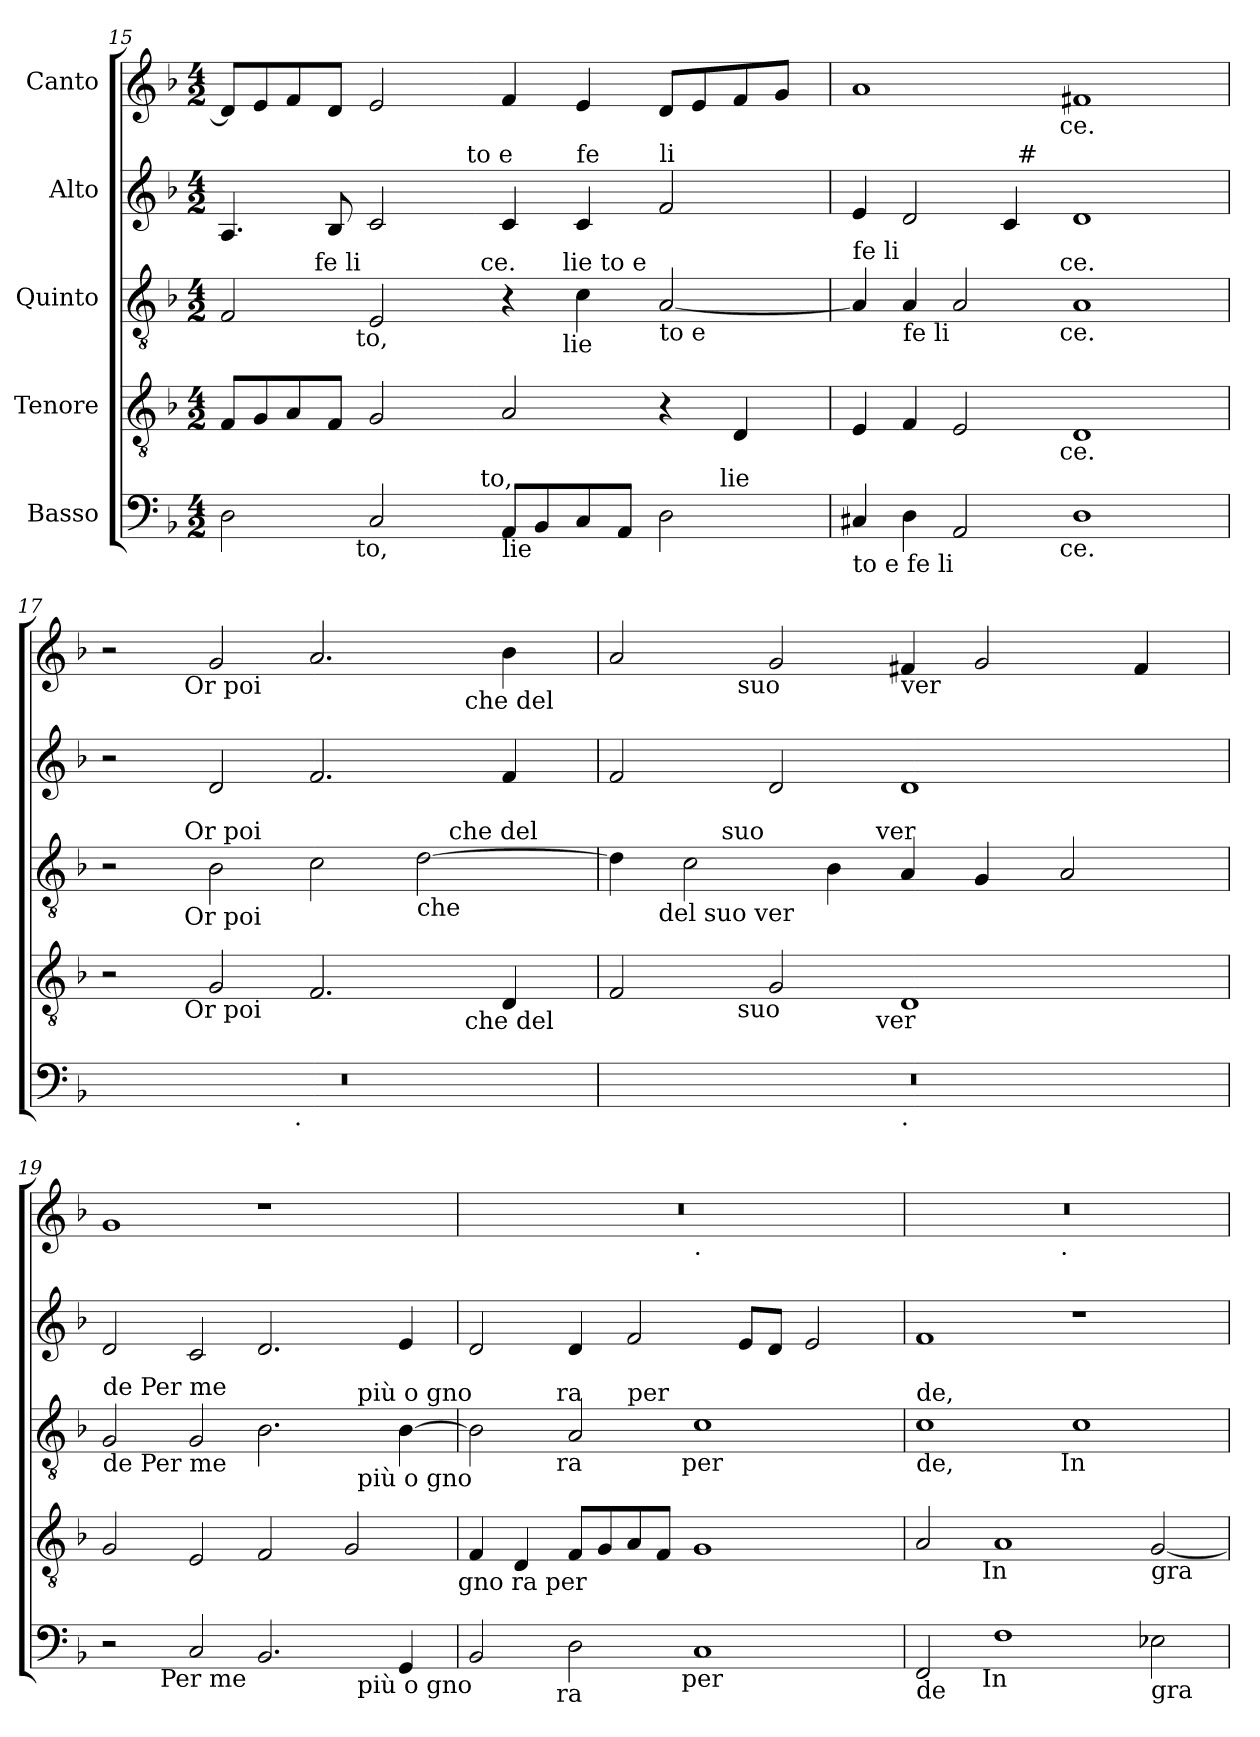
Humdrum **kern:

**kern	**kern	**kern	**kern	**kern
*part5	*part4	*part3	*part2	*part1
*staff5	*staff4	*staff3	*staff2	*staff1
*I"Basso	*I"Tenore	*I"Quinto	*I"Alto	*I"Canto
*clefF4	*clefGv2	*clefGv2	*clefG2	*clefG2
*ITrd7c12	*	*	*	*
*k[b-]	*k[b-]	*k[b-]	*k[b-]	*k[b-]
*F:	*F:	*F:	*F:	*F:
*M4/2	*M4/2	*M4/2	*M4/2	*M4/2
=15	=15	=15	=15	=15
!	!	!LO:TX:a:t=to e	!	!
!	!	!LO:TX:b:t=lie	!	!
*^	*	*^	*^	*
*	*^	*	*	*^	*	*	*
*	*	*^	*	*	*	*^	*	*	*
*	*	*	*	*	*	*	*	*^	*	*	*
2DD\	4...ryy	2...ryy	1ryy	8F/L	2F/	4ryy	4...ryy	2...ryy	1ryy	4.A/	2ryy	8d/L]
.	.	.	.	8G/	.	.	.	.	.	.	.	8e/
.	.	.	.	8A/	.	16.ryy	.	.	.	.	.	8f/
!	!	!	!	!	!	!LO:TX:a:t=fe li	!	!	!	!	!	!
.	.	.	.	.	.	1ryy	.	.	.	.	.	.
.	.	.	.	8F/J	.	.	.	.	.	8B-/	.	8d/J
!	!	!	!	!	!	!	!LO:TX:b:t=to,	!	!	!	!	!
!	!LO:TX:b:t=to,	!	!	!	!	!	!	!	!	!	!	!
.	1ryy	.	.	.	.	.	1ryy	.	.	.	.	.
2CC/	.	.	.	2G/	2E/	.	.	.	.	2c/	4ryy	2e/
.	.	.	.	.	.	.	.	.	.	.	8ryy	.
.	.	.	.	.	.	.	.	.	.	.	32ryy	.
!	!	!	!	!	!	!	!	!	!	!	!LO:TX:a:t=to e	!
.	.	.	.	.	.	.	.	.	.	.	1ryy	.
!	!	!	!	!	!	!	!	!LO:TX:a:t=ce.	!	!	!	!
!	!	!LO:TX:a:t=to,	!	!	!	!	!	!	!	!	!	!
.	.	1ryy	.	.	.	.	.	1ryy	.	.	.	.
!LO:TX:b:t=lie	!	!	!	!	!	!	!	!	!	!	!	!
8AAA/L	.	.	2ryy	2A/	4r	.	.	.	8..ryy	4c/	.	4f/
8BBB-/	.	.	.	.	.	.	.	.	.	.	.	.
!	!	!	!	!	!	!	!	!	!LO:TX:b:t=lie	!	!	!
!	!	!	!	!	!	!	!	!	!LO:TX:a:t=lie to e	!	!	!
.	.	.	.	.	.	.	.	.	2ryy	.	.	.
!	!	!	!	!	!	!	!	!	!	!LO:TX:a:t=fe	!	!
8CC/	.	.	.	.	4c\	.	.	.	.	4c/	.	4e/
.	.	.	.	.	.	2ryy	.	.	.	.	.	.
8AAA/J	.	.	.	.	.	.	.	.	.	.	.	.
.	2ryy	.	.	.	.	.	2ryy	.	.	.	.	.
!	!	!	!	!	!	!	!	!	!	!LO:TX:a:t=li	!	!
!	!	!	!	!	!LO:TX:b:t=to e	!	!	!	!	!	!	!
2DD\	.	.	8..ryy	4r	[<2A/	.	.	.	.	2f/	.	8d/L
.	.	.	.	.	.	.	.	.	.	.	.	8e/
!	!	!	!LO:TX:a:t=lie	!	!	!	!	!	!	!	!	!
.	.	.	4ryy	.	.	.	.	.	4ryy	.	.	.
.	.	.	.	4D/	.	.	.	.	.	.	.	8f/
.	.	.	.	.	.	8ryy	.	.	.	.	.	.
.	.	.	.	.	.	.	.	.	.	.	.	8g/J
.	.	.	.	.	.	.	.	.	.	.	16.ryy	.
.	.	16ryy	.	.	.	.	.	16ryy	.	.	.	.
.	32ryy	.	32ryy	.	.	32ryy	32ryy	.	32ryy	.	.	.
!!LO:LB:g=z
=16	=16	=16	=16	=16	=16	=16	=16	=16	=16	=16	=16	=16
!	!	!	!	!	!LO:TX:a:t=fe li	!	!	!	!	!	!	!
!	!	!	!	!LO:TX:b:t=to e fe li	!	!	!	!	!	!	!	!
!LO:TX:b:t=to e fe li	!	!	!	!	!	!	!	!	!	!	!	!
*	*v	*v	*v	*^	*	*v	*v	*v	*v	*	*	*^
4CC#X/	2ryy	4E/	2ryy	4A/]	2ryy	4e/	2ryy	1a	2ryy
!	!	!	!	!LO:TX:b:t=fe li	!	!	!	!	!
4DD\	.	4F/	.	4A/	.	2d/	.	.	.
2AAA/	4...ryy	2E/	4...ryy	2A/	4...ryy	.	4ryy	.	4...ryy
.	.	.	.	.	.	4c/	32ryy	.	.
!	!	!	!	!	!	!	!LO:TX:a:t=#	!	!
.	.	.	.	.	.	.	1ryy	.	.
!	!	!	!	!	!	!	!	!	!LO:TX:b:t=ce.
!	!	!	!	!	!LO:TX:b:t=ce.	!	!	!	!
!	!	!	!	!	!LO:TX:a:t=ce.	!	!	!	!
!	!	!	!LO:TX:b:t=ce.	!	!	!	!	!	!
!	!LO:TX:b:t=ce.	!	!	!	!	!	!	!	!
.	1ryy	.	1ryy	.	1ryy	.	.	.	1ryy
1DD	.	1D	.	1A	.	1d	.	1f#X	.
.	.	.	.	.	.	.	8..ryy	.	.
.	32ryy	.	32ryy	.	32ryy	.	.	.	32ryy
*	*	*	*	*	*	*v	*v	*	*
=17	=17	=17	=17	=17	=17	=17	=17	=17
*	*	*	*^	*	*^	*	*	*^
0r	2ryy	2r	4..ryy	1ryy	2r	4..ryy	1ryy	2r	2r	4..ryy	1ryy
!	!	!	!	!	!	!	!	!	!	!LO:TX:b:t=Or poi	!
!	!	!	!	!	!	!LO:TX:b:t=Or poi	!	!	!	!	!
!	!	!	!	!	!	!LO:TX:a:t=Or poi	!	!	!	!	!
!	!	!	!LO:TX:b:t=Or poi	!	!	!	!	!	!	!	!
.	.	.	1ryy	.	.	1ryy	.	.	.	1ryy	.
.	4...ryy	2G/	.	.	2B-\	.	.	2d/	2g/	.	.
!	!LO:TX:b:t=.	!	!	!	!	!	!	!	!	!	!
.	1ryy	.	.	.	.	.	.	.	.	.	.
.	.	2.F/	.	2ryy	2c\	.	2ryy	2.f/	2.a/	.	2ryy
.	.	.	2ryy	.	.	2ryy	.	.	.	2ryy	.
!	!	!	!	!	!LO:TX:b:t=che	!	!	!	!	!	!
.	.	.	.	8ryy	[>2d\	.	16.ryy	.	.	.	8ryy
!	!	!	!	!	!	!	!LO:TX:a:t=che del	!	!	!	!
.	.	.	.	.	.	.	4ryy	.	.	.	.
!	!	!	!	!	!	!	!	!	!	!	!LO:TX:b:t=che del
!	!	!	!	!LO:TX:b:t=che del	!	!	!	!	!	!	!
.	.	.	.	4.ryy	.	.	.	.	.	.	4.ryy
.	.	4D/	.	.	.	.	.	4f/	4b-\	.	.
.	.	.	.	.	.	.	8ryy	.	.	.	.
.	.	.	16ryy	.	.	16ryy	.	.	.	16ryy	.
.	32ryy	.	.	.	.	.	32ryy	.	.	.	.
*	*	*	*	*	*	*	*	*	*	*v	*v
=18	=18	=18	=18	=18	=18	=18	=18	=18	=18	=18
*	*	*	*	*	*	*	*^	*	*	*
0r	1ryy	2F/	4ryy	2...ryy	4d\]	8.ryy	4.ryy	2...ryy	2f/	2a/	4ryy
!	!	!	!	!	!	!LO:TX:b:t=del suo ver	!	!	!	!	!
.	.	.	.	.	.	1ryy	.	.	.	.	.
.	.	.	8ryy	.	2c\	.	.	.	.	.	8ryy
!	!	!	!	!	!	!	!LO:TX:a:t=suo	!	!	!	!
.	.	.	32ryy	.	.	.	1ryy	.	.	.	32ryy
!	!	!	!	!	!	!	!	!	!	!	!LO:TX:b:t=suo
!	!	!	!LO:TX:b:t=suo	!	!	!	!	!	!	!	!
.	.	.	1ryy	.	.	.	.	.	.	.	1ryy
.	.	2G/	.	.	.	.	.	.	2d/	2g/	.
.	.	.	.	.	4B-\	.	.	.	.	.	.
!	!	!	!	!	!	!	!	!LO:TX:a:t=ver	!	!	!
!	!	!	!	!LO:TX:b:t=ver	!	!	!	!	!	!	!
.	.	.	.	1ryy	.	.	.	1ryy	.	.	.
!	!	!	!	!	!	!	!	!	!	!LO:TX:b:t=ver	!
!	!LO:TX:b:t=.	!	!	!	!	!	!	!	!	!	!
.	1ryy	1D	.	.	4A/	.	.	.	1d	4f#X/	.
.	.	.	.	.	.	2ryy	.	.	.	.	.
.	.	.	.	.	4G/	.	.	.	.	2g/	.
.	.	.	.	.	.	.	2ryy	.	.	.	.
.	.	.	2ryy	.	.	.	.	.	.	.	2ryy
.	.	.	.	.	2A/	.	.	.	.	.	.
.	.	.	.	.	.	4ryy	.	.	.	.	.
.	.	.	.	.	.	.	.	.	.	4f#/	.
.	.	.	.	.	.	.	8ryy	.	.	.	.
.	.	.	16.ryy	.	.	.	.	.	.	.	16.ryy
.	.	.	.	16ryy	.	16ryy	.	16ryy	.	.	.
=19	=19	=19	=19	=19	=19	=19	=19	=19	=19	=19	=19
!	!	!	!	!	!	!	!	!	!	!LO:TX:b:t=de	!
!	!	!	!	!	!LO:TX:b:t=de Per me	!	!	!	!	!	!
!	!	!	!	!	!LO:TX:a:t=de Per me	!	!	!	!	!	!
!	!	!LO:TX:b:t=de Per me più o	!	!	!	!	!	!	!	!	!
*	*	*v	*v	*v	*	*	*	*	*	*v	*v
*	*^	*	*	*v	*v	*v	*	*
2r	4.ryy	1ryy	2G/	2G/	1ryy	2d/	1g
!	!LO:TX:b:t=Per me	!	!	!	!	!	!
.	1ryy	.	.	.	.	.	.
2CC/	.	.	2E/	2G/	.	2c/	.
2.BBB-/	.	2ryy	2F/	2.B-\	2ryy	2.d/	1r
.	2ryy	.	.	.	.	.	.
.	.	32ryy	2G/	.	32ryy	.	.
!	!	!	!	!	!LO:TX:b:t=più o gno	!	!
!	!	!	!	!	!LO:TX:a:t=più o gno	!	!
!	!	!LO:TX:b:t=più o gno	!	!	!	!	!
.	.	4...ryy	.	.	4...ryy	.	.
4GGG/	.	.	.	[<4B-\	.	4e/	.
.	8ryy	.	.	.	.	.	.
!	!	!	!LO:TX:b:t=gno ra per	!	!	!	!
=20	=20	=20	=20	=20	=20	=20	=20
*	*	*	*	*^	*^	*	*^
2BBB-/	4...ryy	2ryy	4F/	2B-\]	4...ryy	2.ryy	2ryy	2d/	0r	1ryy
.	.	.	4D/	.	.	.	.	.	.	.
!	!	!	!	!	!LO:TX:a:t=ra	!	!	!	!	!
!	!	!	!	!	!LO:TX:b:t=ra	!	!	!	!	!
!	!LO:TX:b:t=ra	!	!	!	!	!	!	!	!	!
.	1ryy	.	.	.	1ryy	.	.	.	.	.
2DD\	.	4...ryy	8F/L	2A/	.	.	4...ryy	4d/	.	.
.	.	.	8G/	.	.	.	.	.	.	.
!	!	!	!	!	!	!LO:TX:a:t=per	!	!	!	!
.	.	.	8A/	.	.	1ryy	.	2f/	.	.
.	.	.	8F/J	.	.	.	.	.	.	.
!	!	!	!	!	!	!	!LO:TX:b:t=per	!	!	!
!	!	!LO:TX:b:t=per	!	!	!	!	!	!	!	!
.	.	1ryy	.	.	.	.	1ryy	.	.	.
!	!	!	!	!	!	!	!	!	!	!LO:TX:b:t=.
1CC	.	.	1G	1c	.	.	.	.	.	1ryy
.	.	.	.	.	.	.	.	8e/L	.	.
.	.	.	.	.	.	.	.	8d/J	.	.
.	2ryy	.	.	.	2ryy	.	.	.	.	.
.	.	.	.	.	.	.	.	2e/	.	.
.	.	.	.	.	.	4ryy	.	.	.	.
.	32ryy	32ryy	.	.	32ryy	.	32ryy	.	.	.
=21	=21	=21	=21	=21	=21	=21	=21	=21	=21	=21
!	!	!	!	!LO:TX:b:t=de,	!	!	!	!	!	!
!	!	!	!	!LO:TX:a:t=de,	!	!	!	!	!	!
!	!	!	!LO:TX:b:t=de,	!	!	!	!	!	!	!
!LO:TX:b:t=de	!	!	!	!	!	!	!	!	!	!
*	*v	*v	*^	*	*v	*v	*v	*	*	*
2FFF/	4...ryy	2A/	4...ryy	1c	2ryy	1f	0r	2ryy
!	!	!	!LO:TX:b:t=In	!	!	!	!	!
!	!LO:TX:b:t=In	!	!	!	!	!	!	!
.	1ryy	.	1ryy	.	.	.	.	.
1FF	.	1A	.	.	4...ryy	.	.	4...ryy
!	!	!	!	!	!	!	!	!LO:TX:b:t=.
!	!	!	!	!	!LO:TX:b:t=In	!	!	!
.	.	.	.	.	1ryy	.	.	1ryy
.	.	.	.	1c	.	1r	.	.
.	2ryy	.	2ryy	.	.	.	.	.
!	!	!LO:TX:b:t=gra	!	!	!	!	!	!
!LO:TX:b:t=gra	!	!	!	!	!	!	!	!
2EE-X\	.	[<2G/	.	.	.	.	.	.
.	32ryy	.	32ryy	.	32ryy	.	.	32ryy
*v	*v	*	*	*v	*v	*	*v	*v
*	*v	*v	*	*	*
=	=	=	=	=
*-	*-	*-	*-	*-
